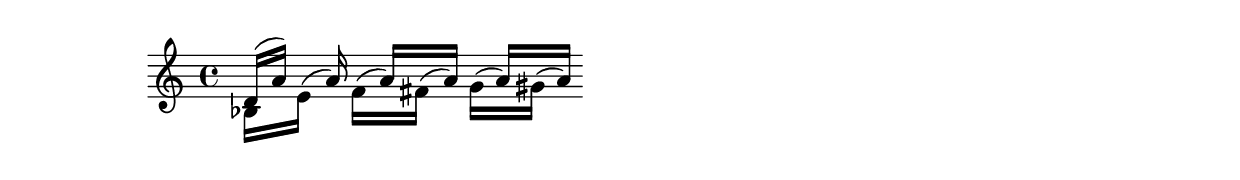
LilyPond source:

%% Do not edit this file; it is automatically
%% generated from LSR http://lsr.dsi.unimi.it
%% This file is in the public domain.
\version "2.13.16"

\header {
  lsrtags = "expressive-marks, keyboards, unfretted-strings"

%% Translation of GIT committish: 1d589aa04c20d7711bf662618adbdd6d445db29d
  texidoces = "
En determinadas situaciones es necesario crear ligaduras de
expresión entre notas que están en voces distintas.

La solución es añadir notas invisibles a una de las voces
utilizando @code{\\hideNotes}.

Este ejemplo es el compás 235 de la Chacona de la segunda Partita
para violín solo, BWV 1004, de Bach.

"
  doctitlees = "Hacer ligaduras entre voces distintas"

  texidoc = "
In some situations, it may be necessary to create slurs between notes
from different voices.

The solution is to add invisible notes to one of the voices, using
@code{\\hideNotes}.

This example is measure 235 of the Ciaconna from Bach's 2nd Partita for
solo violin, BWV 1004.

"
  doctitle = "Creating slurs across voices"
} % begin verbatim

\relative c' {
  <<
    {
      d16( a') s a s a[ s a] s a[ s a]
    }
    \\
    {
      \slurUp
      bes,16[ s e](
      \hideNotes a)
      \unHideNotes f[(
      \hideNotes a)
      \unHideNotes fis](
      \hideNotes a)
      \unHideNotes g[(
      \hideNotes a)
      \unHideNotes gis](
      \hideNotes a)
    }
  >>
}

